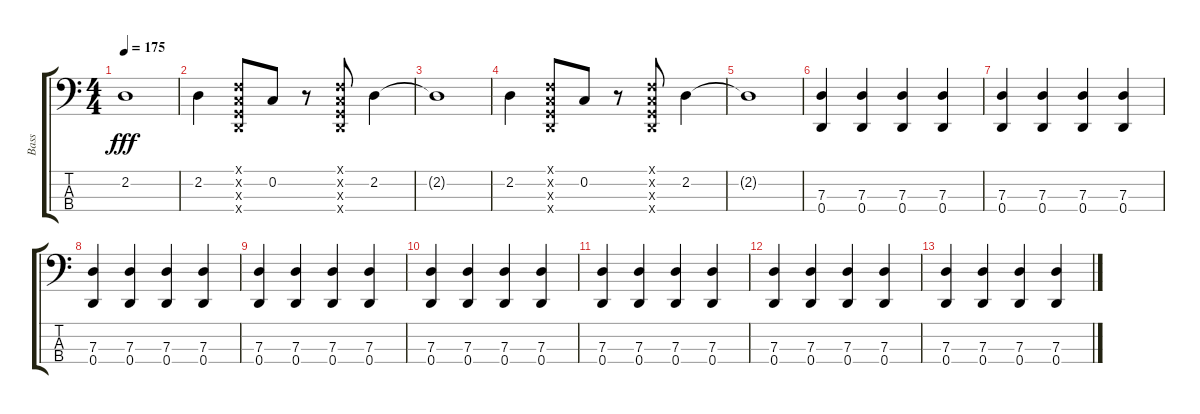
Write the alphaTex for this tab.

\track ("Bass" "Bass") {instrument electricbassfinger}
\staff {score tabs}
\tuning (F2 C2 G1 D1) {hide}
\ts (4 4)
\tempo 175
\clef f4
\ks c
2.2{t}.1{dy fff} |
2.2.4 (0.1{x} 0.2{x} 0.3{x} 0.4{x}).8 0.2.8 r.8 (0.1{x} 0.2{x} 0.3{x} 0.4{x}).8 2.2.4 |
2.2{t}.1 |
2.2.4 (0.1{x} 0.2{x} 0.3{x} 0.4{x}).8 0.2.8 r.8 (0.1{x} 0.2{x} 0.3{x} 0.4{x}).8 2.2.4 |
2.2{t}.1 |
(7.3 0.4).4 (7.3 0.4).4 (7.3 0.4).4 (7.3 0.4).4 |
(7.3 0.4).4 (7.3 0.4).4 (7.3 0.4).4 (7.3 0.4).4 |
(7.3 0.4).4 (7.3 0.4).4 (7.3 0.4).4 (7.3 0.4).4 |
(7.3 0.4).4 (7.3 0.4).4 (7.3 0.4).4 (7.3 0.4).4 |
(7.3 0.4).4 (7.3 0.4).4 (7.3 0.4).4 (7.3 0.4).4 |
(7.3 0.4).4 (7.3 0.4).4 (7.3 0.4).4 (7.3 0.4).4 |
(7.3 0.4).4 (7.3 0.4).4 (7.3 0.4).4 (7.3 0.4).4 |
(7.3 0.4).4 (7.3 0.4).4 (7.3 0.4).4 (7.3 0.4).4
